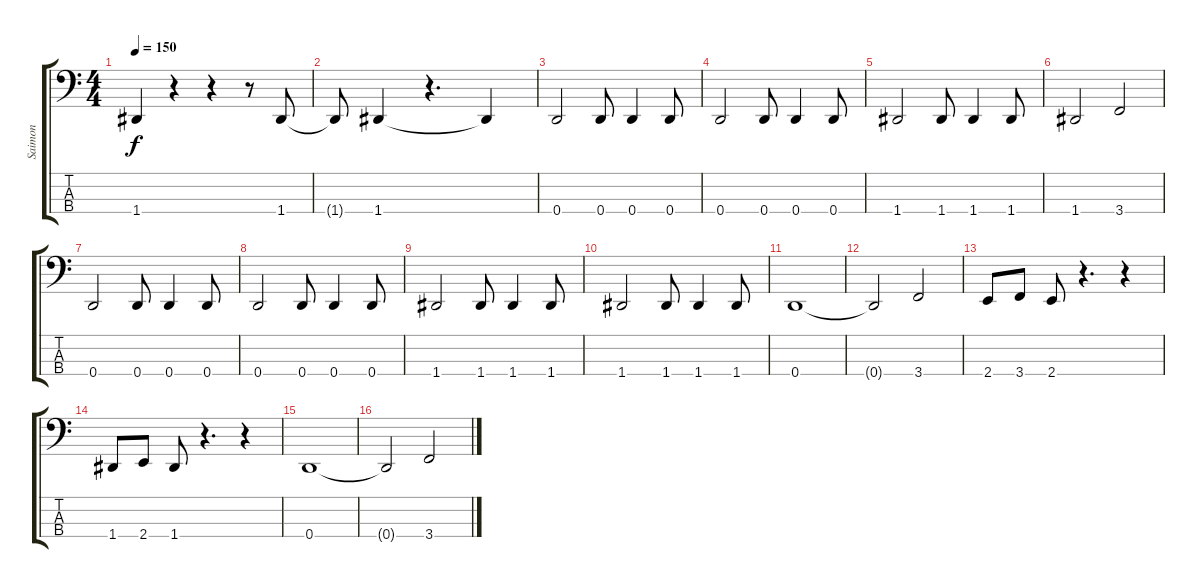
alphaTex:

\track ("Saimon" "Saimon") {instrument electricbasspick}
\staff {score tabs}
\tuning (F2 C2 G1 D1) {hide}
\ts (4 4)
\tempo 150
\clef f4
\ks c
1.4.4{dy f} r.4 r.4 r.8 1.4.8 |
1.4{t}.8 1.4.4 r.4{d} 1.4{t}.4 |
0.4.2 0.4.8 0.4.4 0.4.8 |
0.4.2 0.4.8 0.4.4 0.4.8 |
1.4.2 1.4.8 1.4.4 1.4.8 |
1.4.2 3.4.2 |
0.4.2 0.4.8 0.4.4 0.4.8 |
0.4.2 0.4.8 0.4.4 0.4.8 |
1.4.2 1.4.8 1.4.4 1.4.8 |
1.4.2 1.4.8 1.4.4 1.4.8 |
0.4.1 |
0.4{t}.2 3.4.2 |
2.4.8 3.4.8 2.4.8 r.4{d} r.4 |
1.4.8 2.4.8 1.4.8 r.4{d} r.4 |
0.4.1 |
0.4{t}.2 3.4.2
